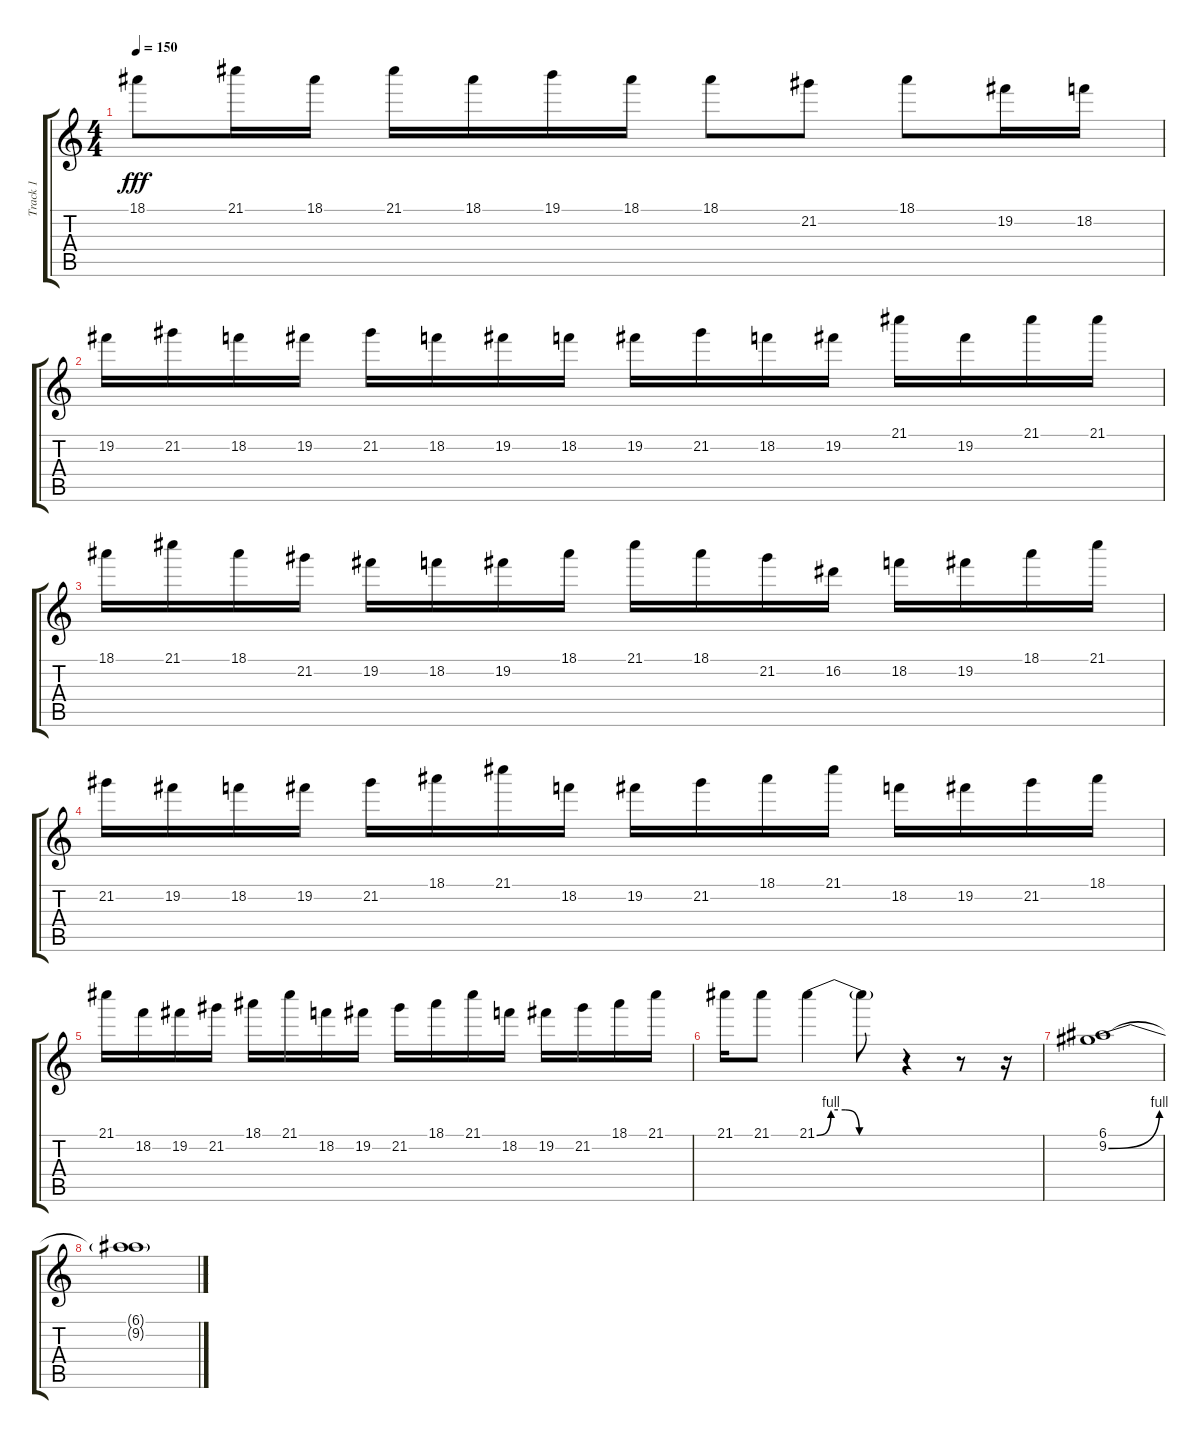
\track ("Track 1" "Track 1") {instrument overdrivenguitar}
\staff {score tabs}
\tuning (E4 B3 G3 D3 A2 E2) {hide}
\ts (4 4)
\tempo 150
\clef g2
\ks c
18.1.8{dy fff} 21.1.16 18.1.16 21.1.16 18.1.16 19.1.16 18.1.16 18.1.8 21.2.8 18.1.8 19.2.16 18.2.16 |
19.2.16 21.2.16 18.2.16 19.2.16 21.2.16 18.2.16 19.2.16 18.2.16 19.2.16 21.2.16 18.2.16 19.2.16 21.1.16 19.2.16 21.1.16 21.1.16 |
18.1.16 21.1.16 18.1.16 21.2.16 19.2.16 18.2.16 19.2.16 18.1.16 21.1.16 18.1.16 21.2.16 16.2.16 18.2.16 19.2.16 18.1.16 21.1.16 |
21.2.16 19.2.16 18.2.16 19.2.16 21.2.16 18.1.16 21.1.16 18.2.16 19.2.16 21.2.16 18.1.16 21.1.16 18.2.16 19.2.16 21.2.16 18.1.16 |
21.1.16 18.2.16 19.2.16 21.2.16 18.1.16 21.1.16 18.2.16 19.2.16 21.2.16 18.1.16 21.1.16 18.2.16 19.2.16 21.2.16 18.1.16 21.1.16 |
21.1.16 21.1.8 21.1{be (custom 0 0 10 4 20 4 30 0 60 0)}.4 21.1{t}.8 r.4 r.8 r.16 |
(6.1 9.2{be (bend 0 0 60 4)}).1 |
(6.1{t} 9.2{t}).1
